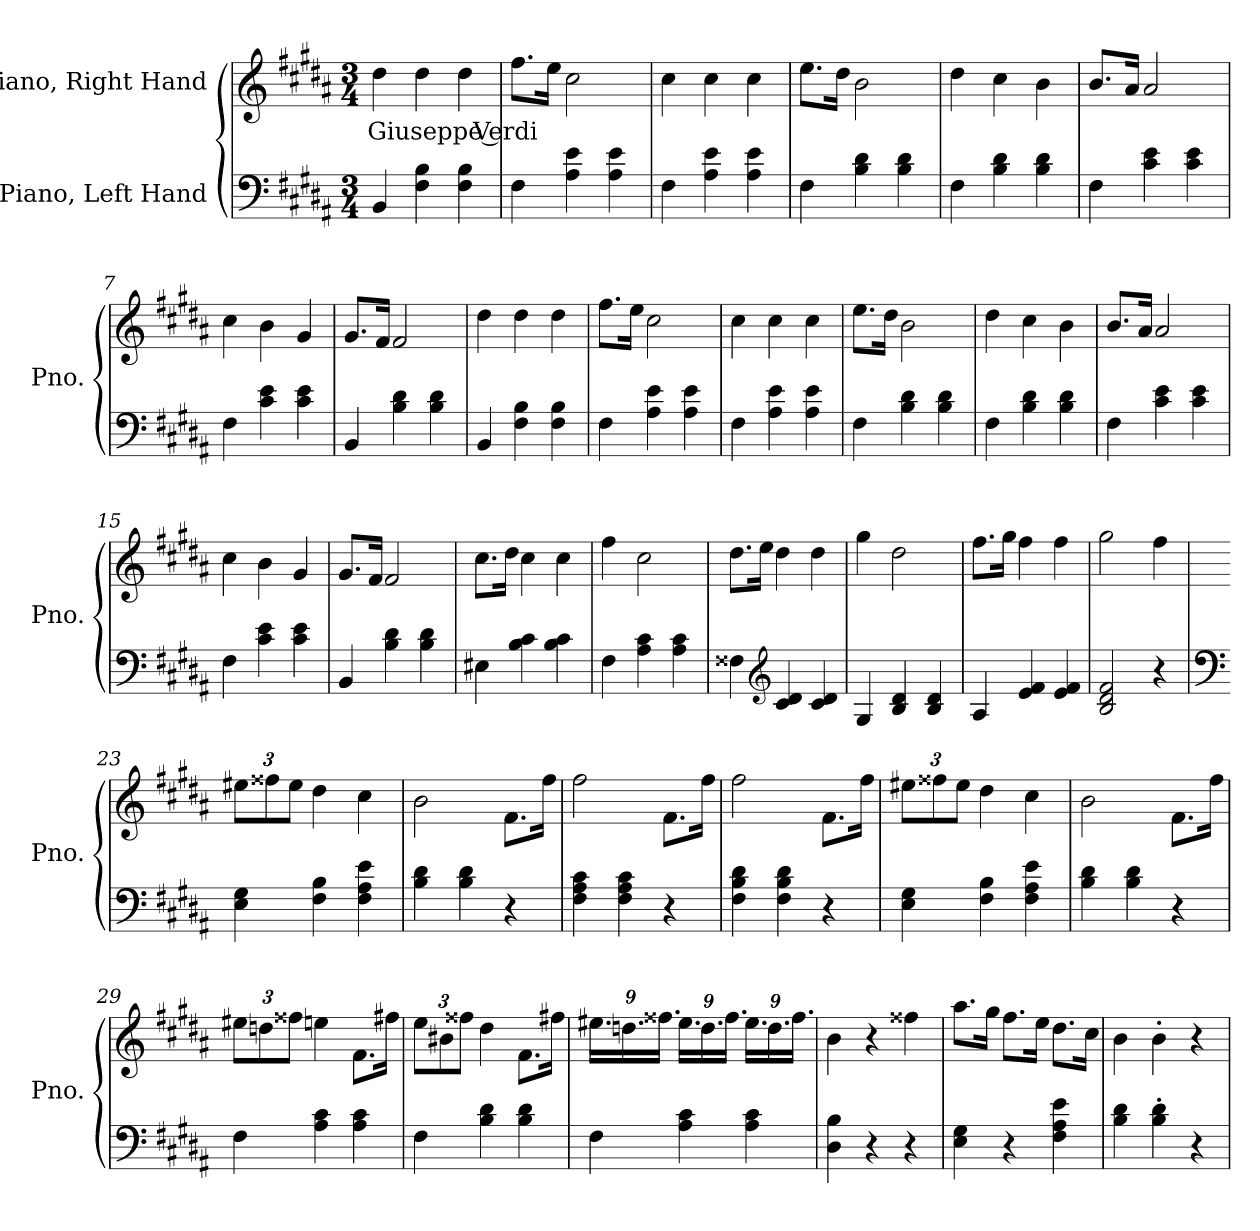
**kern	**kern	**text
*part2	*part1	*part1
*staff2	*staff1	*staff1
*I"Piano, Left Hand	*I"Piano, Right Hand	*
*I'Pno.	*I'Pno.	*
*clefF4	*clefG2	*
*k[f#c#g#d#a#]	*k[f#c#g#d#a#]	*
*M3/4	*M3/4	*
*MM100	*MM100	*
=1	=1	=1
!	!	!LO:LY:b
4BB/	4dd#\	Giuseppe Verdi
4F#\ 4B\	4dd#\	.
4F#\ 4B\	4dd#\	.
=2	=2	=2
4F#\	8.ff#\L	.
.	16ee\Jk	.
4A#\ 4e\	2cc#\	.
4A#\ 4e\	.	.
=3	=3	=3
4F#\	4cc#\	.
4A#\ 4e\	4cc#\	.
4A#\ 4e\	4cc#\	.
=4	=4	=4
4F#\	8.ee\L	.
.	16dd#\Jk	.
4B\ 4d#\	2b\	.
4B\ 4d#\	.	.
=5	=5	=5
4F#\	4dd#\	.
4B\ 4d#\	4cc#\	.
4B\ 4d#\	4b\	.
!!LO:LB:g=z
=6	=6	=6
4F#\	8.b/L	.
.	16a#/Jk	.
4c#\ 4e\	2a#/	.
4c#\ 4e\	.	.
=7	=7	=7
4F#\	4cc#\	.
4c#\ 4e\	4b\	.
4c#\ 4e\	4g#/	.
=8	=8	=8
4BB/	8.g#/L	.
.	16f#/Jk	.
4B\ 4d#\	2f#/	.
4B\ 4d#\	.	.
=9	=9	=9
4BB/	4dd#\	.
4F#\ 4B\	4dd#\	.
4F#\ 4B\	4dd#\	.
=10	=10	=10
4F#\	8.ff#\L	.
.	16ee\Jk	.
4A#\ 4e\	2cc#\	.
4A#\ 4e\	.	.
=11	=11	=11
4F#\	4cc#\	.
4A#\ 4e\	4cc#\	.
4A#\ 4e\	4cc#\	.
=12	=12	=12
4F#\	8.ee\L	.
.	16dd#\Jk	.
4B\ 4d#\	2b\	.
4B\ 4d#\	.	.
=13	=13	=13
4F#\	4dd#\	.
4B\ 4d#\	4cc#\	.
4B\ 4d#\	4b\	.
!!LO:LB:g=z
=14	=14	=14
4F#\	8.b/L	.
.	16a#/Jk	.
4c#\ 4e\	2a#/	.
4c#\ 4e\	.	.
=15	=15	=15
4F#\	4cc#\	.
4c#\ 4e\	4b\	.
4c#\ 4e\	4g#/	.
=16	=16	=16
4BB/	8.g#/L	.
.	16f#/Jk	.
4B\ 4d#\	2f#/	.
4B\ 4d#\	.	.
=17	=17	=17
4E#X\	8.cc#\L	.
.	16dd#\Jk	.
4B\ 4c#\	4cc#\	.
4B\ 4c#\	4cc#\	.
=18	=18	=18
4F#\	4ff#\	.
4A#\ 4c#\	2cc#\	.
4A#\ 4c#\	.	.
=19	=19	=19
4F##X\	8.dd#\L	.
.	16ee\Jk	.
*clefG2	*	*
4c#/ 4d#/	4dd#\	.
4c#/ 4d#/	4dd#\	.
=20	=20	=20
4G#/	4gg#\	.
4B/ 4d#/	2dd#\	.
4B/ 4d#/	.	.
!!LO:LB:g=z
=21	=21	=21
4A#/	8.ff#\L	.
.	16gg#\Jk	.
4e/ 4f#/	4ff#\	.
4e/ 4f#/	4ff#\	.
=22	=22	=22
2B/ 2d#/ 2f#/	2gg#\	.
4r	4ff#\	.
=23	=23	=23
*clefF4	*	*
*	*Xbrackettup	*
4E\ 4G#\	12ee#X\L	.
.	12ff##X\	.
.	12ee#\J	.
4F#\ 4B\	4dd#\	.
4F#\ 4A#\ 4e\	4cc#\	.
=24	=24	=24
4B\ 4d#\	2b\	.
4B\ 4d#\	.	.
4r	8.f#\L	.
.	16ff#\Jk	.
=25	=25	=25
4F#\ 4A#\ 4c#\	2ff#\	.
4F#\ 4A#\ 4c#\	.	.
4r	8.f#\L	.
.	16ff#\Jk	.
=26	=26	=26
4F#\ 4B\ 4d#\	2ff#\	.
4F#\ 4B\ 4d#\	.	.
4r	8.f#\L	.
.	16ff#\Jk	.
!!LO:LB:g=z
=27	=27	=27
4E\ 4G#\	12ee#X\L	.
.	12ff##X\	.
.	12ee#\J	.
4F#\ 4B\	4dd#\	.
4F#\ 4A#\ 4e\	4cc#\	.
=28	=28	=28
4B\ 4d#\	2b\	.
4B\ 4d#\	.	.
4r	8.f#\L	.
.	16ff#\Jk	.
=29	=29	=29
4F#\	12ee#X\L	.
.	12ddn\	.
.	12ff##X\J	.
4A#\ 4c#\	4een\	.
4A#\ 4c#\	8.f#\L	.
.	16ff#X\Jk	.
=30	=30	=30
4F#\	12ee\L	.
.	12b#X\	.
.	12ff##X\J	.
4B\ 4d#\	4dd#\	.
4B\ 4d#\	8.f#\L	.
.	16ff#X\Jk	.
!!LO:LB:g=z
=31	=31	=31
4F#\	18.ee#X\LL	.
.	18.ddn\	.
.	18.ff##X\JJ	.
4A#\ 4c#\	18.ee#\LL	.
.	18.dd\	.
.	18.ff##\JJ	.
4A#\ 4c#\	18.ee#\LL	.
.	18.dd\	.
.	18.ff##\JJ	.
=32	=32	=32
4D#\ 4B\	4b\	.
4r	4r	.
4r	4ff##X\	.
=33	=33	=33
4E\ 4G#\	8.aa#\L	.
.	16gg#\Jk	.
4r	8.ff#\L	.
.	16ee\Jk	.
4F#\ 4A#\ 4e\	8.dd#\L	.
.	16cc#\Jk	.
=34	=34	=34
4B\ 4d#\	4b\	.
4B\' 4d#\'	4b'\	.
4r	4r	.
=	=	=
*-	*-	*-
